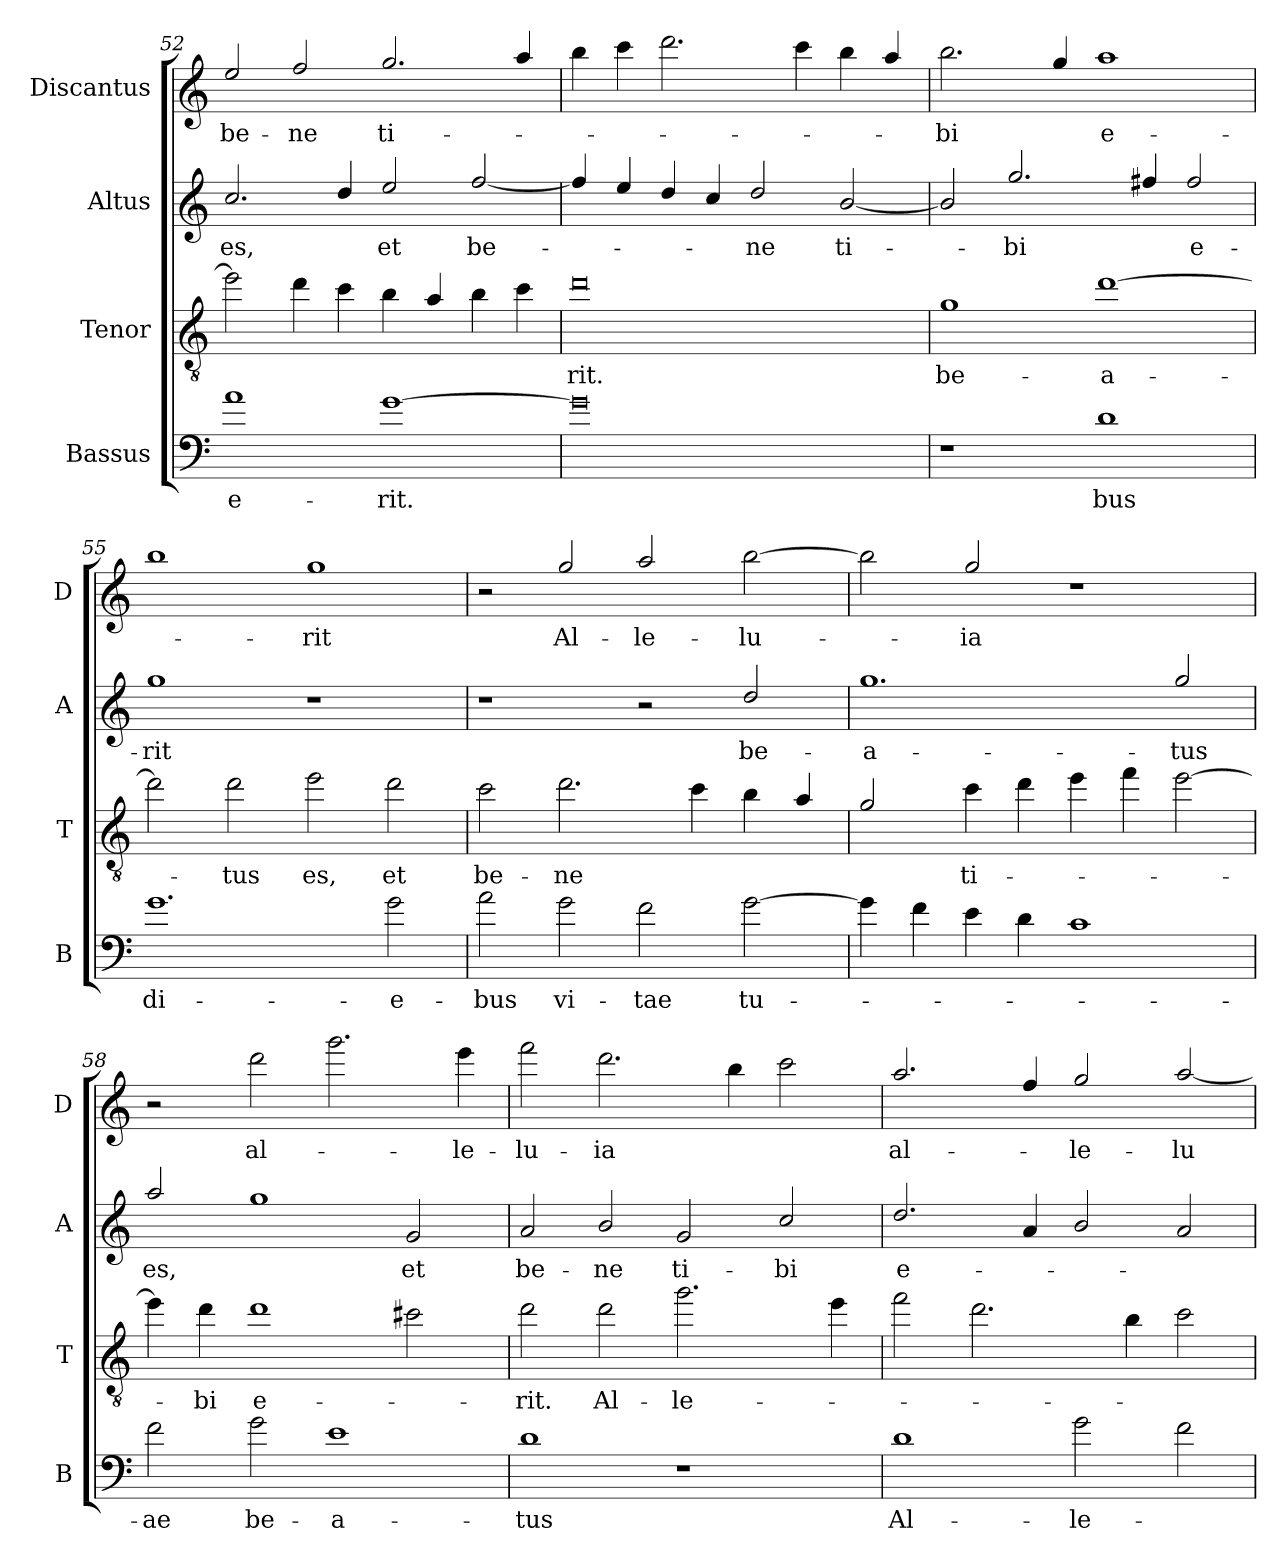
**kern	**text	**kern	**text	**kern	**text	**kern	**text
*part4	*part4	*part3	*part3	*part2	*part2	*part1	*part1
*staff4	*staff4	*staff3	*staff3	*staff2	*staff2	*staff1	*staff1
*I"Bassus	*	*I"Tenor	*	*I"Altus	*	*I"Discantus	*
*I'B	*	*I'T	*	*I'A	*	*I'D	*
*clefF4	*	*clefGv2	*	*clefG2	*	*clefG2	*
*ITrd7c12	*	*ITrd7c12	*	*ITrd7c12	*	*ITrd7c12	*
*k[]	*	*k[]	*	*k[]	*	*k[]	*
*C:	*	*C:	*	*C:	*	*C:	*
=52	=52	=52	=52	=52	=52	=52	=52
!	!LO:LY:b	!	!	!	!LO:LY:b	!	!LO:LY:b
1A	e-	2e\]	.	2.c/	es,	2e/	be-
!	!	!	!	!	!	!	!LO:LY:b
.	.	4d\	.	.	.	2f/	-ne
.	.	4c\	.	4d/	.	.	.
!	!LO:LY:b	!	!	!	!LO:LY:b	!	!LO:LY:b
[1G	-rit.	4B\	.	2e/	et	2.g/	ti-
.	.	4A/	.	.	.	.	.
!	!	!	!	!	!LO:LY:b	!	!
.	.	4B\	.	[2f/	be-	.	.
.	.	4c\	.	.	.	4a/	.
=53	=53	=53	=53	=53	=53	=53	=53
!	!	!	!LO:LY:b	!	!	!	!
0G]	.	0d	-rit.	4f/]	.	4b\	.
.	.	.	.	4e/	.	4cc\	.
.	.	.	.	4d/	.	2.dd\	.
.	.	.	.	4c/	.	.	.
!	!	!	!	!	!LO:LY:b	!	!
.	.	.	.	2d/	-ne	.	.
.	.	.	.	.	.	4cc\	.
!	!	!	!	!	!LO:LY:b	!	!
.	.	.	.	[2B/	ti-	4b\	.
.	.	.	.	.	.	4a/	.
=54	=54	=54	=54	=54	=54	=54	=54
!	!	!	!LO:LY:b	!	!	!	!LO:LY:b
1r	.	1G	be-	2B/]	.	2.b\	-bi
!	!	!	!	!	!LO:LY:b	!	!
.	.	.	.	2.g/	-bi	.	.
.	.	.	.	.	.	4g/	.
!	!LO:LY:b	!	!LO:LY:b	!	!	!	!LO:LY:b
1D	bus	[1d	-a-	.	.	1a	e-
.	.	.	.	4f#X/	.	.	.
!	!	!	!	!	!LO:LY:b	!	!
.	.	.	.	2f#/	e-	.	.
=55	=55	=55	=55	=55	=55	=55	=55
!	!LO:LY:b	!	!	!	!LO:LY:b	!	!
1.G	di-	2d\]	.	1g	-rit	1b	.
!	!	!	!LO:LY:b	!	!	!	!
.	.	2d\	-tus	.	.	.	.
!	!	!	!LO:LY:b	!	!	!	!LO:LY:b
.	.	2e\	es,	1r	.	1g	-rit
!	!LO:LY:b	!	!LO:LY:b	!	!	!	!
2G\	-e-	2d\	et	.	.	.	.
!!LO:LB:g=z
=56	=56	=56	=56	=56	=56	=56	=56
!	!LO:LY:b	!	!LO:LY:b	!	!	!	!
2A\	-bus	2c\	be-	1r	.	2r	.
!	!LO:LY:b	!	!LO:LY:b	!	!	!	!LO:LY:b
2G\	vi-	2.d\	-ne	.	.	2g/	Al-
!	!LO:LY:b	!	!	!	!	!	!LO:LY:b
2F\	-tae	.	.	2r	.	2a/	-le-
.	.	4c\	.	.	.	.	.
!	!LO:LY:b	!	!	!	!LO:LY:b	!	!LO:LY:b
[2G\	tu-	4B\	.	2d/	be-	[2b\	-lu-
.	.	4A/	.	.	.	.	.
=57	=57	=57	=57	=57	=57	=57	=57
!	!	!	!	!	!LO:LY:b	!	!
4G\]	.	2G/	.	1.g	-a-	2b\]	.
4F\	.	.	.	.	.	.	.
!	!	!	!LO:LY:b	!	!	!	!LO:LY:b
4E\	.	4c\	ti-	.	.	2g/	-ia
4D\	.	4d\	.	.	.	.	.
1C	.	4e\	.	.	.	1r	.
.	.	4f\	.	.	.	.	.
!	!	!	!	!	!LO:LY:b	!	!
.	.	[2e\	.	2g/	-tus	.	.
=58	=58	=58	=58	=58	=58	=58	=58
!	!LO:LY:b	!	!	!	!LO:LY:b	!	!
2F\	-ae	4e\]	.	2a/	es,	2r	.
!	!	!	!LO:LY:b	!	!	!	!
.	.	4d\	-bi	.	.	.	.
!	!LO:LY:b	!	!LO:LY:b	!	!	!	!LO:LY:b
2G\	be-	1d	e-	1g	.	2dd\	al-
!	!LO:LY:b	!	!	!	!	!	!
1E	-a-	.	.	.	.	2.gg\	.
!	!	!	!	!	!LO:LY:b	!	!
.	.	2c#X\	.	2G/	et	.	.
!	!	!	!	!	!	!	!LO:LY:b
.	.	.	.	.	.	4ee\	-le-
=59	=59	=59	=59	=59	=59	=59	=59
!	!LO:LY:b	!	!LO:LY:b	!	!LO:LY:b	!	!LO:LY:b
1D	-tus	2d\	-rit.	2A/	be-	2ff\	-lu-
!	!	!	!LO:LY:b	!	!LO:LY:b	!	!LO:LY:b
.	.	2d\	Al-	2B/	-ne	2.dd\	-ia
!	!	!	!LO:LY:b	!	!LO:LY:b	!	!
1r	.	2.g\	-le-	2G/	ti-	.	.
.	.	.	.	.	.	4b\	.
!	!	!	!	!	!LO:LY:b	!	!
.	.	.	.	2c/	-bi	2cc\	.
.	.	4e\	.	.	.	.	.
=60	=60	=60	=60	=60	=60	=60	=60
!	!LO:LY:b	!	!	!	!LO:LY:b	!	!LO:LY:b
1D	Al-	2f\	.	2.d/	e-	2.a/	al-
.	.	2.d\	.	.	.	.	.
.	.	.	.	4A/	.	4f/	.
!	!LO:LY:b	!	!	!	!	!	!LO:LY:b
2G\	-le-	.	.	2B/	.	2g/	-le-
.	.	4B\	.	.	.	.	.
!	!	!	!	!	!	!	!LO:LY:b
2F\	.	2c\	.	2A/	.	[2a/	-lu-
=	=	=	=	=	=	=	=
*-	*-	*-	*-	*-	*-	*-	*-
